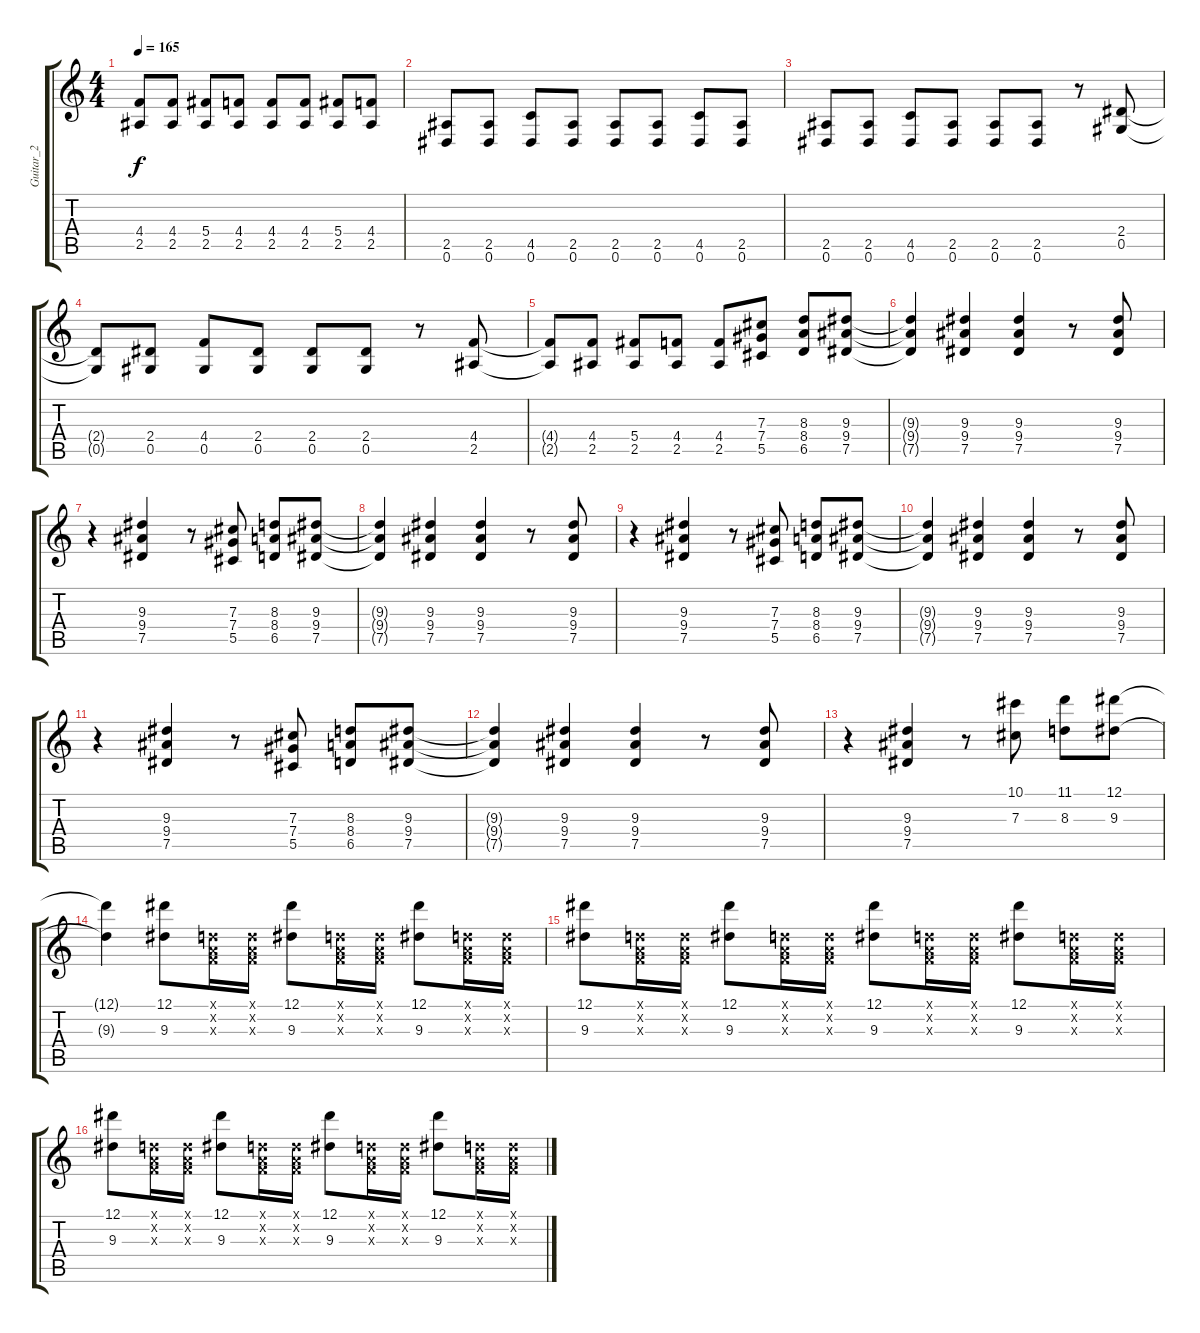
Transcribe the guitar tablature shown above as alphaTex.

\track ("Guitar_2" "Guitar_2") {instrument distortionguitar}
\staff {score tabs}
\tuning (Eb4 Bb3 Gb3 Db3 Ab2 Eb2) {hide}
\ts (4 4)
\tempo 165
\clef g2
\ks c
(4.4{t} 2.5{t}).8{dy f} (4.4 2.5).8 (5.4 2.5).8 (4.4 2.5).8 (4.4 2.5).8 (4.4 2.5).8 (5.4 2.5).8 (4.4 2.5).8 |
(2.5 0.6).8 (2.5 0.6).8 (4.5 0.6).8 (2.5 0.6).8 (2.5 0.6).8 (2.5 0.6).8 (4.5 0.6).8 (2.5 0.6).8 |
(2.5 0.6).8 (2.5 0.6).8 (4.5 0.6).8 (2.5 0.6).8 (2.5 0.6).8 (2.5 0.6).8 r.8 (2.4 0.5).8 |
(2.4{t} 0.5{t}).8 (2.4 0.5).8 (4.4 0.5).8 (2.4 0.5).8 (2.4 0.5).8 (2.4 0.5).8 r.8 (4.4 2.5).8 |
(4.4{t} 2.5{t}).8 (4.4 2.5).8 (5.4 2.5).8 (4.4 2.5).8 (4.4 2.5).8 (7.3 7.4 5.5).8 (8.3 8.4 6.5).8 (9.3 9.4 7.5).8 |
(9.3{t} 9.4{t} 7.5{t}).4 (9.3 9.4 7.5).4 (9.3 9.4 7.5).4 r.8 (9.3 9.4 7.5).8 |
r.4 (9.3 9.4 7.5).4 r.8 (7.3 7.4 5.5).8 (8.3 8.4 6.5).8 (9.3 9.4 7.5).8 |
(9.3{t} 9.4{t} 7.5{t}).4 (9.3 9.4 7.5).4 (9.3 9.4 7.5).4 r.8 (9.3 9.4 7.5).8 |
r.4 (9.3 9.4 7.5).4 r.8 (7.3 7.4 5.5).8 (8.3 8.4 6.5).8 (9.3 9.4 7.5).8 |
(9.3{t} 9.4{t} 7.5{t}).4 (9.3 9.4 7.5).4 (9.3 9.4 7.5).4 r.8 (9.3 9.4 7.5).8 |
r.4 (9.3 9.4 7.5).4 r.8 (7.3 7.4 5.5).8 (8.3 8.4 6.5).8 (9.3 9.4 7.5).8 |
(9.3{t} 9.4{t} 7.5{t}).4 (9.3 9.4 7.5).4 (9.3 9.4 7.5).4 r.8 (9.3 9.4 7.5).8 |
r.4 (9.3 9.4 7.5).4 r.8 (10.1 7.3).8 (11.1 8.3).8 (12.1 9.3).8 |
(12.1{t} 9.3{t}).4 (12.1 9.3).8 (-1.1{x} -1.2{x} -1.3{x}).16 (-1.1{x} -1.2{x} -1.3{x}).16 (12.1 9.3).8 (-1.1{x} -1.2{x} -1.3{x}).16 (-1.1{x} -1.2{x} -1.3{x}).16 (12.1 9.3).8 (-1.1{x} -1.2{x} -1.3{x}).16 (-1.1{x} -1.2{x} -1.3{x}).16 |
(12.1 9.3).8 (-1.1{x} -1.2{x} -1.3{x}).16 (-1.1{x} -1.2{x} -1.3{x}).16 (12.1 9.3).8 (-1.1{x} -1.2{x} -1.3{x}).16 (-1.1{x} -1.2{x} -1.3{x}).16 (12.1 9.3).8 (-1.1{x} -1.2{x} -1.3{x}).16 (-1.1{x} -1.2{x} -1.3{x}).16 (12.1 9.3).8 (-1.1{x} -1.2{x} -1.3{x}).16 (-1.1{x} -1.2{x} -1.3{x}).16 |
(12.1 9.3).8 (-1.1{x} -1.2{x} -1.3{x}).16 (-1.1{x} -1.2{x} -1.3{x}).16 (12.1 9.3).8 (-1.1{x} -1.2{x} -1.3{x}).16 (-1.1{x} -1.2{x} -1.3{x}).16 (12.1 9.3).8 (-1.1{x} -1.2{x} -1.3{x}).16 (-1.1{x} -1.2{x} -1.3{x}).16 (12.1 9.3).8 (-1.1{x} -1.2{x} -1.3{x}).16 (-1.1{x} -1.2{x} -1.3{x}).16
